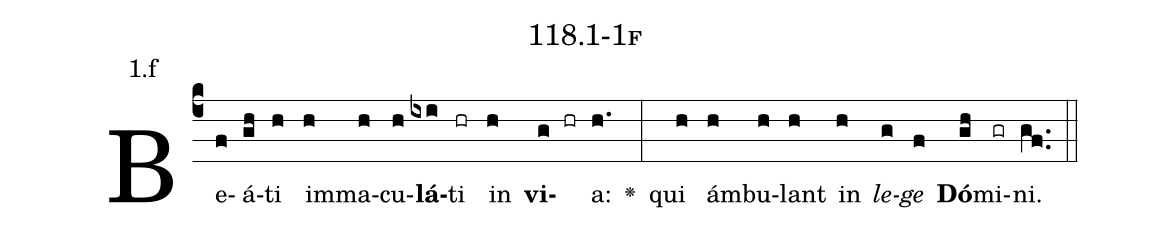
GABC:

name: 118.1-1f;
annotation: 1.f;
%%
(c4)Be(f)á(gh)ti(h) im(h)ma(h)cu(h)<b>lá</b>(ixi)ti(hr) in(h) <b>vi</b>(g hr)a:(h.) <v>\greheightstar</v>(:) qui(h) ám(h)bu(h)lant(h) in(h) <i>le</i>(g)<i>ge</i>(f) <b>Dó</b>(gh)mi(gr)ni.(gf..) (::)


%E(h) u(h) o(g) u(f) a(gh) e.(gf..) (::)
